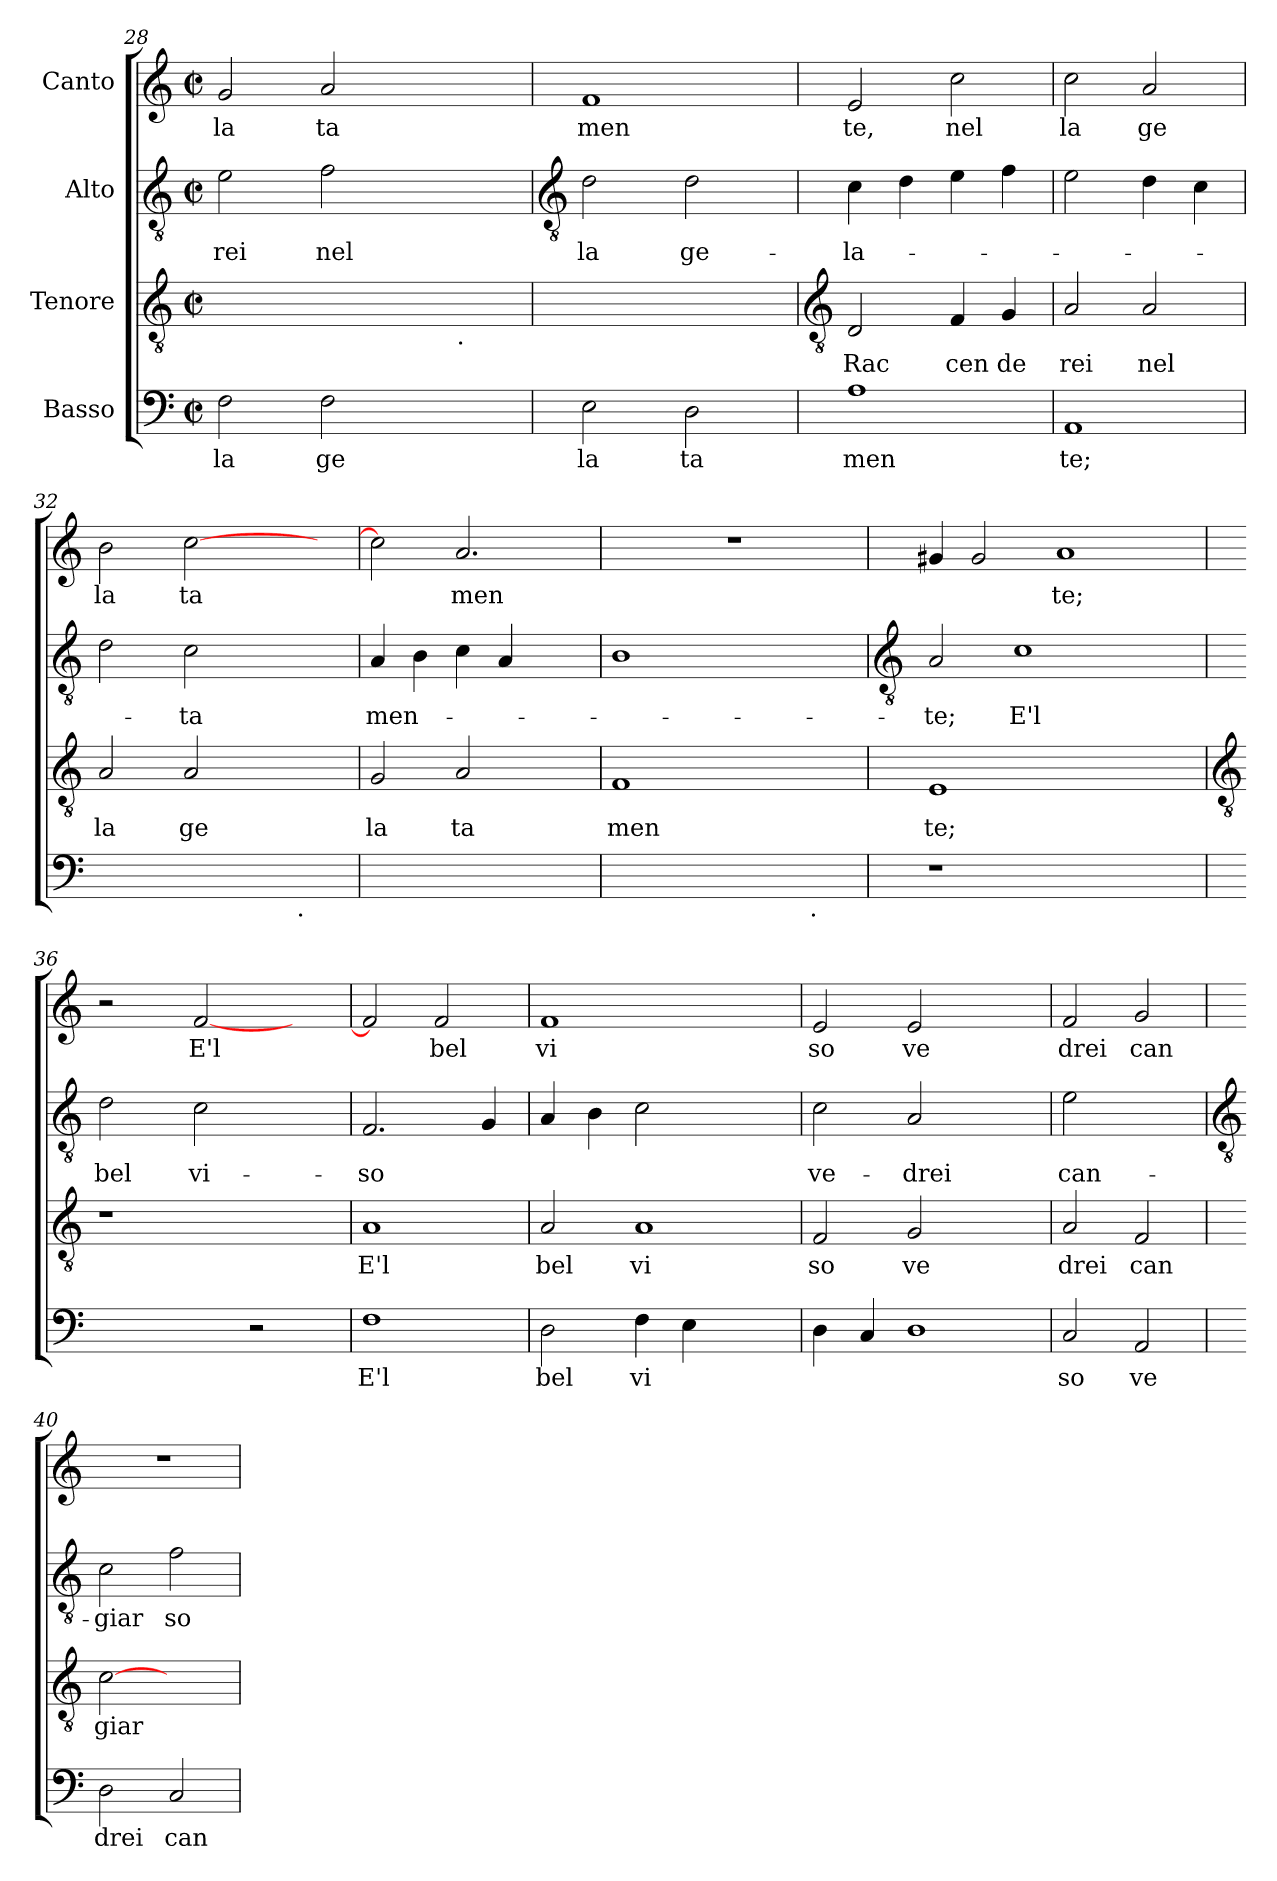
**kern	**text	**kern	**text	**kern	**text	**kern	**text
*part4	*part4	*part3	*part3	*part2	*part2	*part1	*part1
*staff4	*staff4	*staff3	*staff3	*staff2	*staff2	*staff1	*staff1
*I"Basso	*	*I"Tenore	*	*I"Alto	*	*I"Canto	*
*clefF4	*	*clefGv2	*	*clefGv2	*	*clefG2	*
*k[]	*	*k[]	*	*k[]	*	*k[]	*
*C:	*	*C:	*	*C:	*	*C:	*
*M2/2	*	*M2/2	*	*M2/2	*	*M2/2	*
*met(c|)	*	*met(c|)	*	*met(c|)	*	*met(c|)	*
=28	=28	=28	=28	=28	=28	=28	=28
!	!LO:LY:b	!	!	!	!LO:LY:b	!	!LO:LY:b
2F\	la	4ryy	.	2e\	rei	2g/	la
.	.	4ryy	.	.	.	.	.
!	!LO:LY:b	!	!	!	!LO:LY:b	!	!LO:LY:b
2F\	ge	4ryy	.	2f\	nel	2a/	ta
.	.	32ryy	.	.	.	.	.
.	.	32ryy	.	.	.	.	.
.	.	32ryy	.	.	.	.	.
.	.	32ryy	.	.	.	.	.
.	.	32ryy	.	.	.	.	.
.	.	32ryy	.	.	.	.	.
!	!	!LO:TX:b:t=.	!	!	!	!	!
.	.	32ryy	.	.	.	.	.
.	.	4ryy	.	.	.	.	.
8..ryy	.	.	.	8..ryy	.	8..ryy	.
!!LO:LB:g=z
=29	=29	=29	=29	=29	=29	=29	=29
*	*	*	*	*clefGv2	*	*	*
!	!LO:LY:b	!	!	!	!LO:LY:b	!	!LO:LY:b
2E\	la	4ryy	.	2d\	la	1f	men
.	.	4ryy	.	.	.	.	.
!	!LO:LY:b	!	!	!	!LO:LY:b	!	!
2D\	ta	4ryy	.	2d\	ge-	.	.
.	.	32ryy	.	.	.	.	.
.	.	8..ryy	.	.	.	.	.
!!LO:LB:g=z
=30	=30	=30	=30	=30	=30	=30	=30
*	*	*clefGv2	*	*	*	*	*
!	!LO:LY:b	!	!LO:LY:b	!	!LO:LY:b	!	!LO:LY:b
1A	men	2D/	Rac	4c\	-la-	2e/	te,
.	.	.	.	4d\	.	.	.
!	!	!	!LO:LY:b	!	!	!	!LO:LY:b
.	.	4F/	cen	4e\	.	2cc\	nel
!	!	!	!LO:LY:b	!	!	!	!
.	.	4G/	de	4f\	.	.	.
=31	=31	=31	=31	=31	=31	=31	=31
!	!LO:LY:b	!	!LO:LY:b	!	!	!	!LO:LY:b
1AA	te;	2A/	rei	2e\	.	2cc\	la
!	!	!	!LO:LY:b	!	!	!	!LO:LY:b
.	.	2A/	nel	4d\	.	2a/	ge
.	.	.	.	4c\	.	.	.
=32A	=32A	=32A	=32A	=32A	=32A	=32A	=32A
!	!	!	!LO:LY:b	!	!	!	!LO:LY:b
4ryy	.	2A/	la	2d\	.	2b\	la
4ryy	.	.	.	.	.	.	.
!	!	!	!LO:LY:b	!	!LO:LY:b	!	!LO:LY:b
4ryy	.	2A/	ge	2c\	-ta	[2cc\	ta
32ryy	.	.	.	.	.	.	.
32ryy	.	.	.	.	.	.	.
32ryy	.	.	.	.	.	.	.
32ryy	.	.	.	.	.	.	.
32ryy	.	.	.	.	.	.	.
32ryy	.	.	.	.	.	.	.
!LO:TX:b:t=.	!	!	!	!	!	!	!
32ryy	.	.	.	.	.	.	.
4ryy	.	.	.	.	.	.	.
.	.	8..ryy	.	8..ryy	.	8..ryy	.
=33A	=33A	=33A	=33A	=33A	=33A	=33A	=33A
!	!	!	!LO:LY:b	!	!LO:LY:b	!	!
4ryy	.	2G/	la	4A/	men-	2cc\]	.
4ryy	.	.	.	4B\	.	.	.
!	!	!	!LO:LY:b	!	!	!	!LO:LY:b
4ryy	.	2A/	ta	4c\	.	2.a/	men
32ryy	.	.	.	4A/	.	.	.
4ryy	.	.	.	.	.	.	.
.	.	4ryy	.	4ryy	.	.	.
8..ryy	.	.	.	.	.	.	.
=34A	=34A	=34A	=34A	=34A	=34A	=34A	=34A
!	!	!	!LO:LY:b	!	!	!	!
4ryy	.	1F	men	1B	.	1r	.
4ryy	.	.	.	.	.	.	.
64ryy	.	.	.	.	.	.	.
64ryy	.	.	.	.	.	.	.
64ryy	.	.	.	.	.	.	.
64ryy	.	.	.	.	.	.	.
64ryy	.	.	.	.	.	.	.
64ryy	.	.	.	.	.	.	.
64ryy	.	.	.	.	.	.	.
64ryy	.	.	.	.	.	.	.
64ryy	.	.	.	.	.	.	.
64ryy	.	.	.	.	.	.	.
64ryy	.	.	.	.	.	.	.
64ryy	.	.	.	.	.	.	.
64ryy	.	.	.	.	.	.	.
64ryy	.	.	.	.	.	.	.
!LO:TX:b:t=.	!	!	!	!	!	!	!
64ryy	.	.	.	.	.	.	.
4ryy	.	.	.	.	.	.	.
64ryy	.	.	.	.	.	.	.
!!LO:LB:g=z
=35	=35	=35	=35	=35	=35	=35	=35
*	*	*	*	*clefGv2	*	*	*
!	!	!	!LO:LY:b	!	!LO:LY:b	!	!
1r	.	1E	te;	2A/	-te;	4g#X/	.
.	.	.	.	.	.	2g#/	.
!	!	!	!	!	!LO:LY:b	!	!
.	.	.	.	1c	E'l	.	.
!	!	!	!	!	!	!	!LO:LY:b
.	.	.	.	.	.	1a	te;
2.ryy	.	2.ryy	.	.	.	.	.
.	.	.	.	4ryy	.	.	.
!!LO:LB:g=z
=36A	=36A	=36A	=36A	=36A	=36A	=36A	=36A
*	*	*clefGv2	*	*	*	*	*
!	!	!	!	!	!LO:LY:b	!	!
4ryy	.	1r	.	2d\	bel	2r	.
4ryy	.	.	.	.	.	.	.
!	!	!	!	!	!LO:LY:b	!	!LO:LY:b
4ryy	.	.	.	2c\	vi-	[2f/	E'l
64ryy	.	.	.	.	.	.	.
2r	.	.	.	.	.	.	.
.	.	4ryy	.	4ryy	.	4ryy	.
.	.	64ryy	.	64ryy	.	64ryy	.
=37A	=37A	=37A	=37A	=37A	=37A	=37A	=37A
!	!LO:LY:b	!	!LO:LY:b	!	!LO:LY:b	!	!
1F	E'l	1A	E'l	2.F/	-so	2f/]	.
!	!	!	!	!	!	!	!LO:LY:b
.	.	.	.	.	.	2f/	bel
.	.	.	.	4G/	.	.	.
=38A	=38A	=38A	=38A	=38A	=38A	=38A	=38A
!	!LO:LY:b	!	!LO:LY:b	!	!	!	!LO:LY:b
2D\	bel	2A/	bel	4A/	.	1f	vi
.	.	.	.	4B\	.	.	.
!	!LO:LY:b	!	!LO:LY:b	!	!	!	!
4F\	vi	1A	vi	2c\	.	.	.
4E\	.	.	.	.	.	.	.
2ryy	.	.	.	2ryy	.	2ryy	.
=38B	=38B	=38B	=38B	=38B	=38B	=38B	=38B
!	!	!	!LO:LY:b	!	!LO:LY:b	!	!LO:LY:b
4D\	.	2F/	so	2c\	ve-	2e/	so
4C/	.	.	.	.	.	.	.
!	!	!	!LO:LY:b	!	!LO:LY:b	!	!LO:LY:b
1D	.	2G/	ve	2A/	-drei	2e/	ve
.	.	2ryy	.	2ryy	.	2ryy	.
=39A	=39A	=39A	=39A	=39A	=39A	=39A	=39A
!	!LO:LY:b	!	!LO:LY:b	!	!LO:LY:b	!	!LO:LY:b
2C/	so	2A/	drei	2e\	can-	2f/	drei
!	!LO:LY:b	!	!LO:LY:b	!	!	!	!LO:LY:b
2AA/	ve	2F/	can	2ryy	.	2g/	can
!!LO:LB:g=z
=40	=40	=40	=40	=40	=40	=40	=40
*	*	*	*	*clefGv2	*	*	*
!	!LO:LY:b	!	!LO:LY:b	!	!LO:LY:b	!	!
2D\	drei	[2c\	giar	2c\	-giar	1r	.
!	!LO:LY:b	!	!	!	!LO:LY:b	!	!
2C/	can	2ryy	.	2f\	so	.	.
=	=	=	=	=	=	=	=
*-	*-	*-	*-	*-	*-	*-	*-
